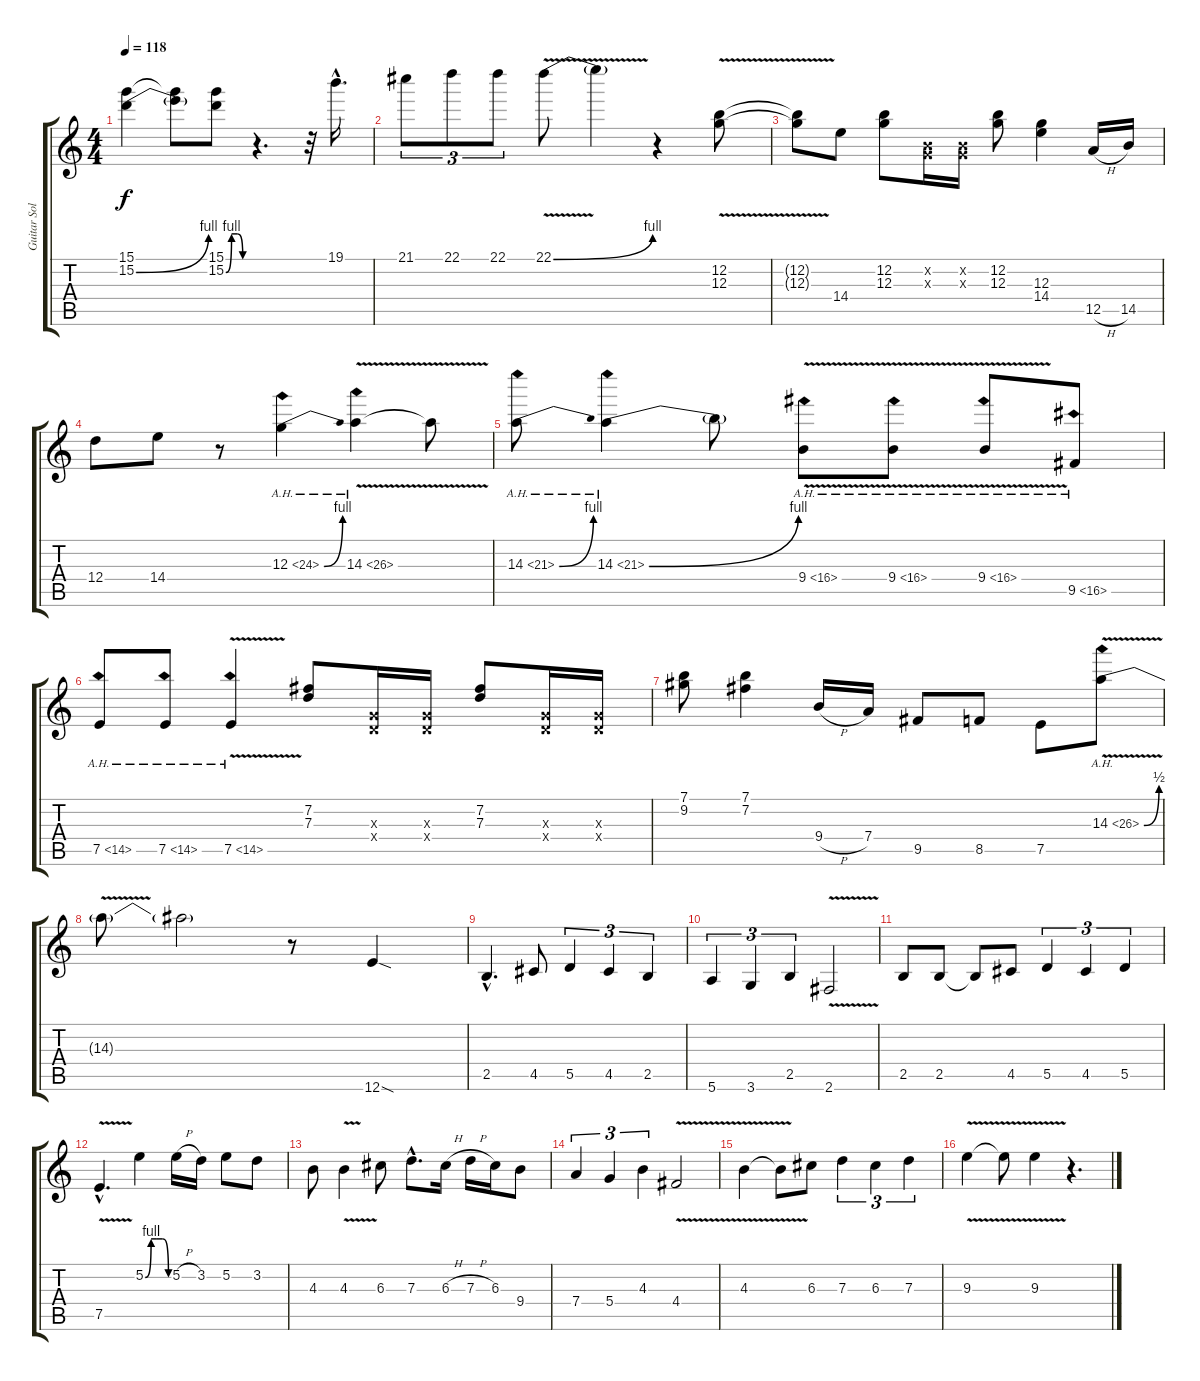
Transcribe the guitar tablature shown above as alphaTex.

\track ("Guitar Solo" "Guitar Sol") {instrument overdrivenguitar}
\staff {score tabs}
\tuning (E4 B3 G3 D3 A2 E2) {hide}
\ts (4 4)
\tempo 118
\clef g2
\ks c
(15.1 15.2{be (bend 0 0 60 4)}).4{dy f} (15.1{t} 15.2{t}).8 (15.1 15.2{be (custom 0 0 15 4 30 4 45 0 60 0)}).8 r.4{d} r.32 19.1{hac}.16{d} |
21.1.8{tu (3 2)} 22.1.8{tu (3 2)} 22.1.8{tu (3 2)} 22.1{be (bend 0 0 60 4) v}.8 22.1{t}.4 r.4 (12.2 12.3{v}).8 |
(12.2{t} 12.3{t}).8 14.4.8 (12.2 12.3).8 (0.2{x} 0.3{x}).16 (0.2{x} 0.3{x}).16 (12.2 12.3).8 (12.3 14.4).4 12.5{h}.16 14.5.16 |
12.4.8 14.4.8 r.8 12.3{be (bend 0 0 60 4) ah 12}.4 14.3{ah 12 v}.4 14.3{t}.8 |
14.3{be (bend 0 0 60 4) ah 7}.8 14.3{be (bend 0 0 60 4) ah 7}.4 14.3{t}.8 9.4{ah 7 v}.8 9.4{ah 7 v}.8 9.4{ah 7 v}.8 9.5{ah 7}.8 |
7.5{ah 7}.8 7.5{ah 7}.8 7.5{ah 7 v}.4 (7.2 7.3).8 (0.3{x} 0.4{x}).16 (0.3{x} 0.4{x}).16 (7.2 7.3).8 (0.3{x} 0.4{x}).16 (0.3{x} 0.4{x}).16 |
(7.1 9.2).8 (7.1 7.2).4 9.4{h}.16 7.4.16 9.5.8 8.5.8 7.5.8 14.3{be (bend 0 0 60 2) ah 12 v}.8 |
14.3{t}.8 14.3{t}.2 r.8 12.6{sod}.4 |
2.5{hac}.4{d} 4.5.8 5.5.4{tu (3 2)} 4.5.4{tu (3 2)} 2.5.4{tu (3 2)} |
5.6.4{tu (3 2)} 3.6.4{tu (3 2)} 2.5.4{tu (3 2)} 2.6{v}.2 |
2.5.8 2.5.8 2.5{t}.8 4.5.8 5.5.4{tu (3 2)} 4.5.4{tu (3 2)} 5.5.4{tu (3 2)} |
7.5{v hac}.4{d} 5.2{be (custom 0 0 15 4 30 4 45 4 60 0)}.4 5.2{h}.16 3.2.16 5.2.8 3.2.8 |
4.3.8 4.3{v}.4 6.3.8 7.3{hac}.8{d} 6.3{h}.16 7.3{h}.16 6.3.16 9.4.8 |
7.4.4{tu (3 2)} 5.4.4{tu (3 2)} 4.3.4{tu (3 2)} 4.4{v}.2 |
4.3{v}.4 4.3{t}.8 6.3.8 7.3.4{tu (3 2)} 6.3.4{tu (3 2)} 7.3.4{tu (3 2)} |
9.3{v}.4 9.3{v t}.8 9.3{v}.4 r.4{d}
